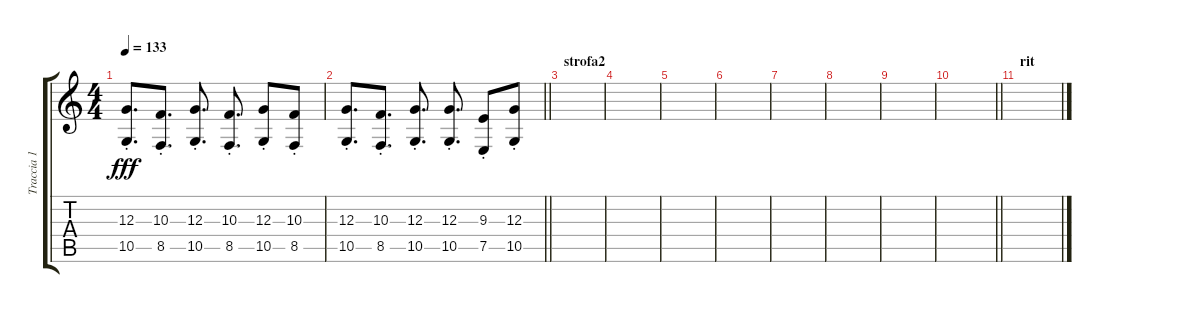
\track ("Traccia 1" "Traccia 1") {instrument stringensemble1}
\staff {score tabs}
\tuning (E4 B3 G3 D3 A2 E2) {hide}
\ts (4 4)
\tempo 133
\clef g2
\ks c
(12.3{st} 10.5{st}).8{d dy fff} (10.3{st} 8.5{st}).8{d} (12.3{st} 10.5{st}).8{d} (10.3{st} 8.5{st}).8{d} (12.3{st} 10.5{st}).8 (10.3{st} 8.5{st}).8 |
\barLineRight lightlight
(12.3{st} 10.5{st}).8{d} (10.3{st} 8.5{st}).8{d} (12.3{st} 10.5{st}).8{d} (12.3{st} 10.5{st}).8{d} (9.3{st} 7.5{st}).8 (12.3{st} 10.5{st}).8 |
\section ("" "strofa2")
|
|
|
|
|
|
|
\barLineRight lightlight
|
\section ("" "rit")
